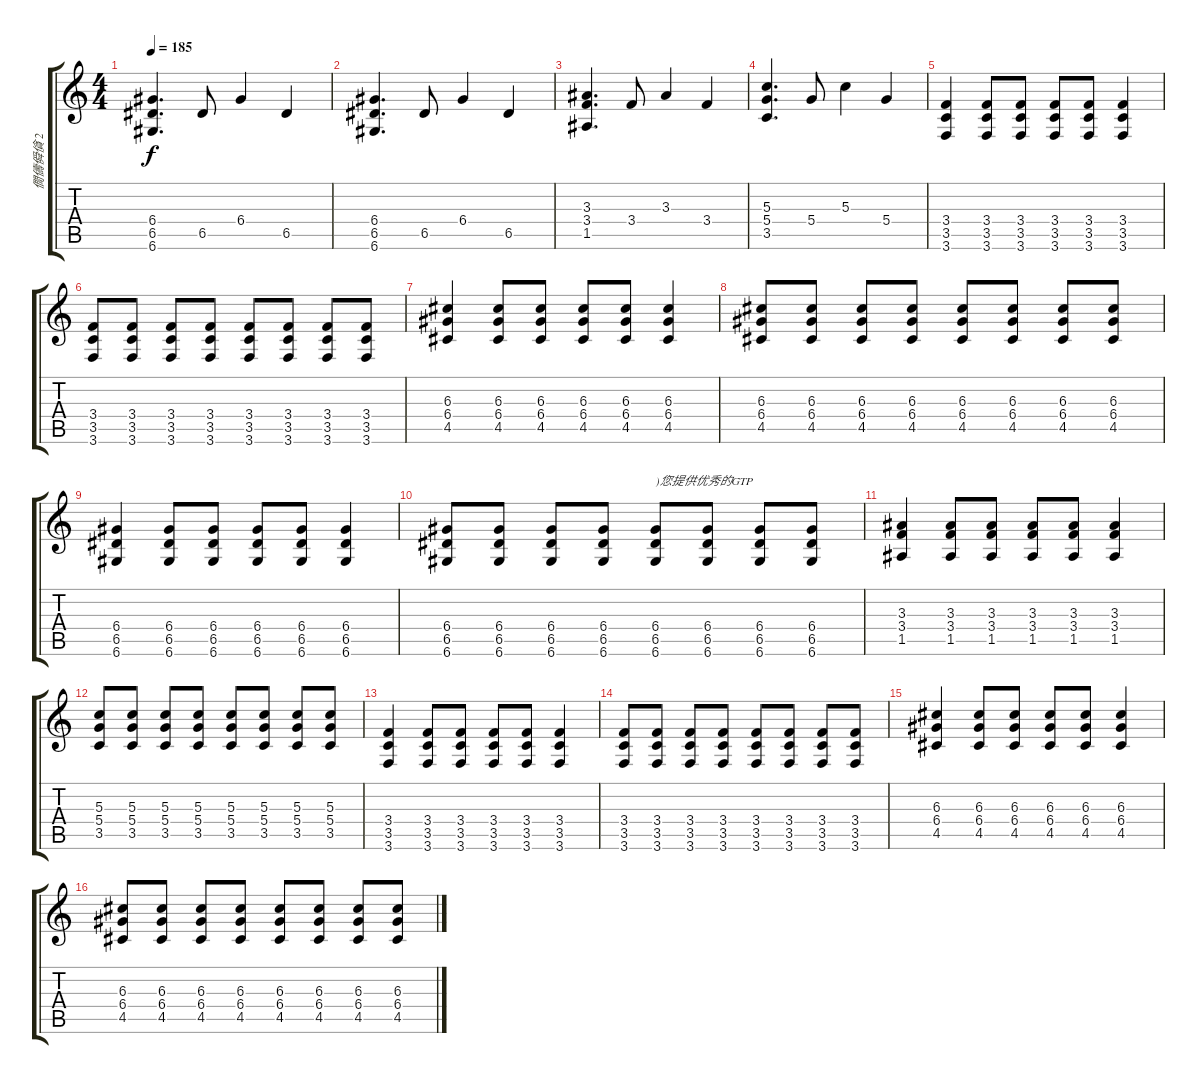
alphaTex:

\track ("僩儔僢僋 2" "僩儔僢僋 2") {instrument electricguitarclean}
\staff {score tabs}
\tuning (E4 B3 G3 D3 A2 D2) {hide}
\ts (4 4)
\tempo 185
\clef g2
\ks c
(6.4 6.5 6.6).4{d dy f} 6.5.8 6.4.4 6.5.4 |
(6.4 6.5 6.6).4{d} 6.5.8 6.4.4 6.5.4 |
(3.3 3.4 1.5).4{d} 3.4.8 3.3.4 3.4.4 |
(5.3 5.4 3.5).4{d} 5.4.8 5.3.4 5.4.4 |
(3.4 3.5 3.6).4{instrument electricguitarclean} (3.4 3.5 3.6).8 (3.4 3.5 3.6).8 (3.4 3.5 3.6).8 (3.4 3.5 3.6).8 (3.4 3.5 3.6).4 |
(3.4 3.5 3.6).8 (3.4 3.5 3.6).8 (3.4 3.5 3.6).8 (3.4 3.5 3.6).8 (3.4 3.5 3.6).8 (3.4 3.5 3.6).8 (3.4 3.5 3.6).8 (3.4 3.5 3.6).8 |
(6.3 6.4 4.5).4 (6.3 6.4 4.5).8 (6.3 6.4 4.5).8 (6.3 6.4 4.5).8 (6.3 6.4 4.5).8 (6.3 6.4 4.5).4 |
(6.3 6.4 4.5).8 (6.3 6.4 4.5).8 (6.3 6.4 4.5).8 (6.3 6.4 4.5).8 (6.3 6.4 4.5).8 (6.3 6.4 4.5).8 (6.3 6.4 4.5).8 (6.3 6.4 4.5).8 |
(6.4 6.5 6.6).4 (6.4 6.5 6.6).8 (6.4 6.5 6.6).8 (6.4 6.5 6.6).8 (6.4 6.5 6.6).8 (6.4 6.5 6.6).4 |
(6.4 6.5 6.6).8 (6.4 6.5 6.6).8 (6.4 6.5 6.6).8 (6.4 6.5 6.6).8 (6.4 6.5 6.6).8{txt ")您提供优秀的GTP"} (6.4 6.5 6.6).8 (6.4 6.5 6.6).8 (6.4 6.5 6.6).8 |
(3.3 3.4 1.5).4 (3.3 3.4 1.5).8 (3.3 3.4 1.5).8 (3.3 3.4 1.5).8 (3.3 3.4 1.5).8 (3.3 3.4 1.5).4 |
(5.3 5.4 3.5).8 (5.3 5.4 3.5).8 (5.3 5.4 3.5).8 (5.3 5.4 3.5).8 (5.3 5.4 3.5).8 (5.3 5.4 3.5).8 (5.3 5.4 3.5).8 (5.3 5.4 3.5).8 |
(3.4 3.5 3.6).4 (3.4 3.5 3.6).8 (3.4 3.5 3.6).8 (3.4 3.5 3.6).8 (3.4 3.5 3.6).8 (3.4 3.5 3.6).4 |
(3.4 3.5 3.6).8 (3.4 3.5 3.6).8 (3.4 3.5 3.6).8 (3.4 3.5 3.6).8 (3.4 3.5 3.6).8 (3.4 3.5 3.6).8 (3.4 3.5 3.6).8 (3.4 3.5 3.6).8 |
(6.3 6.4 4.5).4 (6.3 6.4 4.5).8 (6.3 6.4 4.5).8 (6.3 6.4 4.5).8 (6.3 6.4 4.5).8 (6.3 6.4 4.5).4 |
(6.3 6.4 4.5).8 (6.3 6.4 4.5).8 (6.3 6.4 4.5).8 (6.3 6.4 4.5).8 (6.3 6.4 4.5).8 (6.3 6.4 4.5).8 (6.3 6.4 4.5).8 (6.3 6.4 4.5).8
